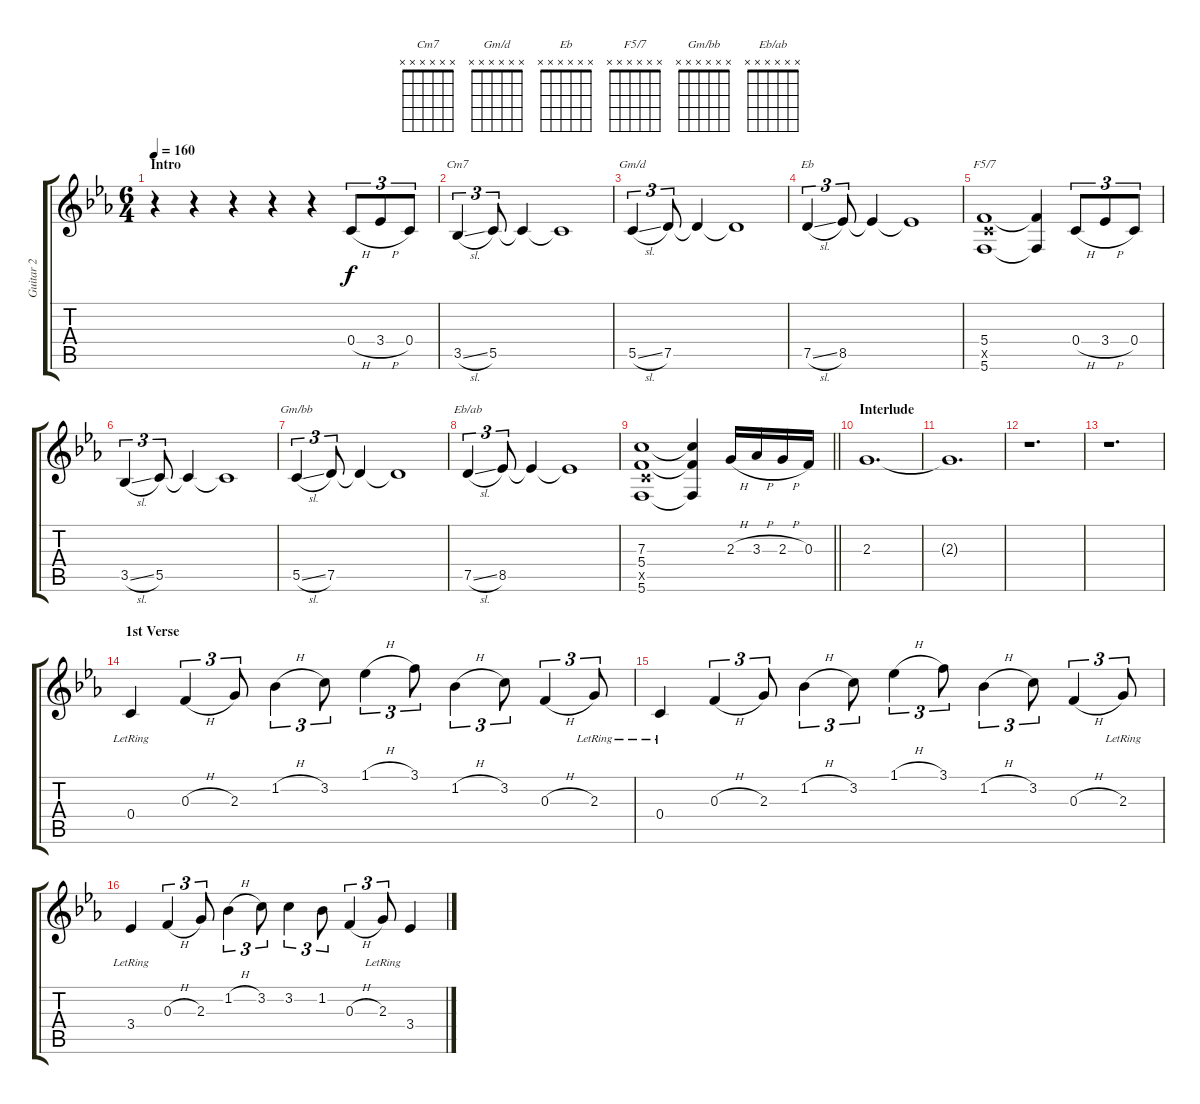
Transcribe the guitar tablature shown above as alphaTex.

\track ("Guitar 2" "Guitar 2") {instrument acousticguitarsteel}
\staff {score tabs}
\tuning (D4 A3 F3 C3 G2 C2) {hide}
\chord ("Cm7" x x x x x x)
\chord ("Gm/d" x x x x x x)
\chord ("Eb" x x x x x x)
\chord ("F5/7" x x x x x x)
\chord ("Gm/bb" x x x x x x)
\chord ("Eb/ab" x x x x x x)
\ts (6 4)
\section ("" "Intro")
\tempo 160
\clef g2
\ks cminor
r.4{dy f instrument acousticguitarsteel} r.4 r.4 r.4 r.4 0.4{h}.8{tu (3 2)} 3.4{h}.8{tu (3 2)} 0.4.8{tu (3 2)} |
3.5{sl}.4{tu (3 2) ch "Cm7"} 5.5.8{tu (3 2)} 5.5{t}.4 5.5{t}.1 |
5.5{sl}.4{tu (3 2) ch "Gm/d"} 7.5.8{tu (3 2)} 7.5{t}.4 7.5{t}.1 |
7.5{sl}.4{tu (3 2) ch "Eb"} 8.5.8{tu (3 2)} 8.5{t}.4 8.5{t}.1 |
(5.4 5.5{x} 5.6).1{ch "F5/7"} (5.4{t} 5.6{t}).4 0.4{h}.8{tu (3 2)} 3.4{h}.8{tu (3 2)} 0.4.8{tu (3 2)} |
3.5{sl}.4{tu (3 2)} 5.5.8{tu (3 2)} 5.5{t}.4 5.5{t}.1 |
5.5{sl}.4{tu (3 2) ch "Gm/bb"} 7.5.8{tu (3 2)} 7.5{t}.4 7.5{t}.1 |
7.5{sl}.4{tu (3 2) ch "Eb/ab"} 8.5.8{tu (3 2)} 8.5{t}.4 8.5{t}.1 |
\barLineRight lightlight
(7.3 5.4 5.5{x} 5.6).1 (7.3{t} 5.4{t} 5.6{t}).4 2.3{h}.16 3.3{h}.16 2.3{h}.16 0.3.16 |
\section ("" "Interlude")
2.3.1{d} |
2.3{t}.1{d} |
r.1{d} |
r.1{d} |
\section ("" "1st Verse")
0.4{lr}.4 0.3{h}.4{tu (3 2)} 2.3.8{tu (3 2)} 1.2{h}.4{tu (3 2)} 3.2.8{tu (3 2)} 1.1{h}.4{tu (3 2)} 3.1.8{tu (3 2)} 1.2{h}.4{tu (3 2)} 3.2.8{tu (3 2)} 0.3{h}.4{tu (3 2)} 2.3{lr}.8{tu (3 2)} |
0.4{lr}.4 0.3{h}.4{tu (3 2)} 2.3.8{tu (3 2)} 1.2{h}.4{tu (3 2)} 3.2.8{tu (3 2)} 1.1{h}.4{tu (3 2)} 3.1.8{tu (3 2)} 1.2{h}.4{tu (3 2)} 3.2.8{tu (3 2)} 0.3{h}.4{tu (3 2)} 2.3{lr}.8{tu (3 2)} |
3.4{lr}.4 0.3{h}.4{tu (3 2)} 2.3.8{tu (3 2)} 1.2{h}.4{tu (3 2)} 3.2.8{tu (3 2)} 3.2.4{tu (3 2)} 1.2.8{tu (3 2)} 0.3{h}.4{tu (3 2)} 2.3{lr}.8{tu (3 2)} 3.4.4
